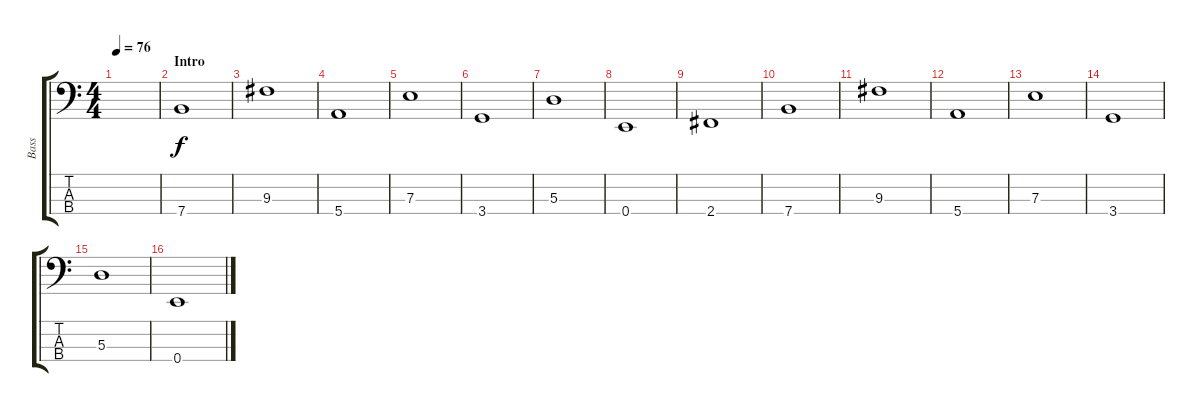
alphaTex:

\track ("Bass" "Bass") {instrument fretlessbass}
\staff {score tabs}
\tuning (G2 D2 A1 E1) {hide}
\ts (4 4)
\tempo 76
\clef f4
\ks c
|
\section ("" "Intro")
7.4.1 |
9.3.1 |
5.4.1 |
7.3.1 |
3.4.1 |
5.3.1 |
0.4.1 |
2.4.1 |
7.4.1 |
9.3.1 |
5.4.1 |
7.3.1 |
3.4.1 |
5.3.1 |
0.4.1
